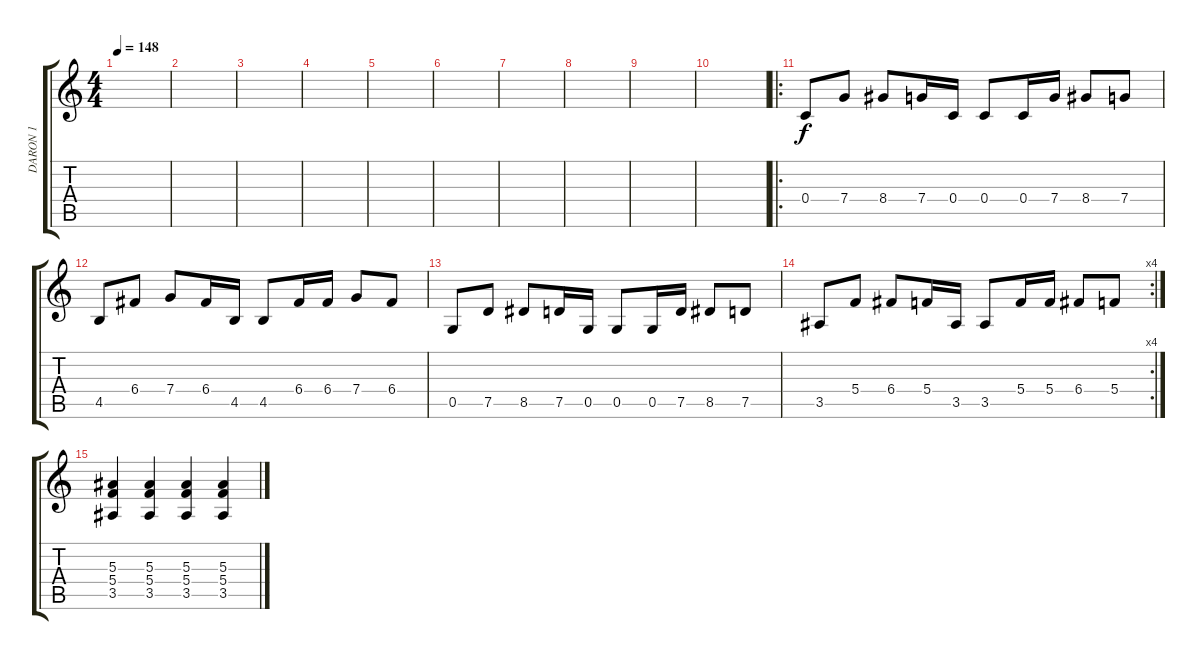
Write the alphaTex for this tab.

\track ("DARON 1" "DARON 1") {instrument distortionguitar}
\staff {score tabs}
\tuning (D4 A3 F3 C3 G2 C2) {hide}
\ts (4 4)
\tempo 148
\clef g2
\ks c
|
|
|
|
|
|
|
|
|
|
\ro
0.4.8 7.4.8 8.4.8 7.4.16 0.4.16 0.4.8 0.4.16 7.4.16 8.4.8 7.4.8 |
4.5.8 6.4.8 7.4.8 6.4.16 4.5.16 4.5.8 6.4.16 6.4.16 7.4.8 6.4.8 |
0.5.8 7.5.8 8.5.8 7.5.16 0.5.16 0.5.8 0.5.16 7.5.16 8.5.8 7.5.8 |
\rc 4
3.5.8 5.4.8 6.4.8 5.4.16 3.5.16 3.5.8 5.4.16 5.4.16 6.4.8 5.4.8 |
(5.3 5.4 3.5).4 (5.3 5.4 3.5).4 (5.3 5.4 3.5).4 (5.3 5.4 3.5).4
